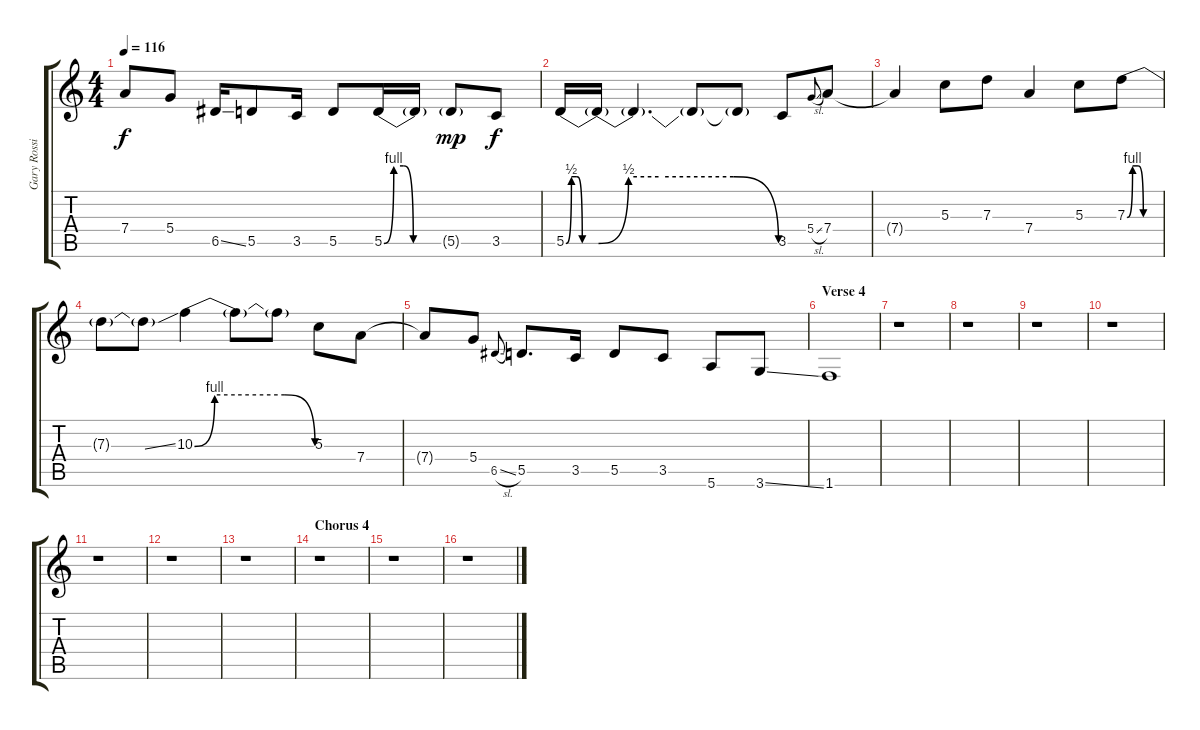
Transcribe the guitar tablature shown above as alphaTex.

\track ("Gary Rossington" "Gary Rossi") {instrument overdrivenguitar}
\staff {score tabs}
\tuning (E4 B3 G3 D3 A2 E2) {hide}
\ts (4 4)
\tempo 116
\clef g2
\ks c
7.4{t}.8{dy f} 5.4.8 6.5{ss}.16 5.5.8 3.5.16 5.5.8 5.5{be (custom 0 0 10 4 20 4 30 0 60 0)}.16 5.5{t}.16 5.5{g}.8{dy mp} 3.5.8{dy f} |
5.5{be (custom 0 0 10 2 20 2 30 0 60 0)}.16 5.5{be (custom 0 0 10 2 20 2 45 2 60 0) t}.16 5.5{t}.4{d} 5.5{t}.8 5.5{t}.8 3.5.8 5.4{sl}.8{gr onbeat} 7.4.8 |
7.4{t}.4 5.3.8 7.3.8 7.4.4 5.3.8 7.3{be (custom 0 0 10 4 20 4 30 0 60 0)}.8 |
7.3{t}.8 7.3{ss t}.8 10.3{be (custom 0 0 10 4 20 4 45 4 60 0)}.4 10.3{t}.8 10.3{t}.8 5.3.8 7.4.8 |
7.4{t}.8 5.4.8 6.5{sl}.8{gr onbeat} 5.5.8{d} 3.5.16 5.5.8 3.5.8 5.6.8 3.6{ss}.8 |
\section ("" "Verse 4")
1.6.1 |
r.1 |
r.1 |
r.1 |
r.1 |
r.1 |
r.1 |
r.1 |
\section ("" "Chorus 4")
r.1 |
r.1 |
r.1
